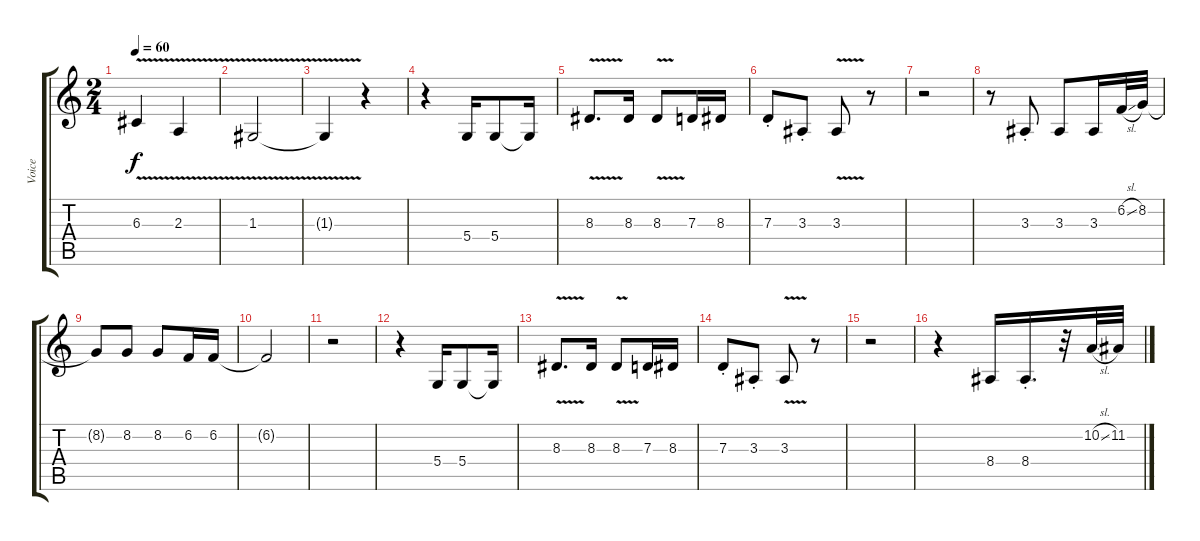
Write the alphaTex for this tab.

\track ("Voice" "Voice") {instrument choiraahs}
\staff {score tabs}
\tuning (E4 B3 G3 D3 A2 E2) {hide}
\ts (2 4)
\tempo 60
\clef g2
\ks c
6.3{v}.4{dy f} 2.3{v}.4 |
1.3{v}.2 |
1.3{t}.4 r.4 |
r.4 5.4.16 5.4.8 5.4{t}.16 |
8.3{v}.8{d} 8.3.16 8.3{v}.8 7.3.16 8.3.16 |
7.3{st}.8 3.3{st}.8 3.3{v}.8 r.8 |
r.2 |
r.8 3.3{st}.8 3.3.8 3.3.16 6.2{sl}.32 8.2.32 |
8.2{t}.8 8.2.8 8.2.8 6.2.16 6.2.16 |
6.2{t}.2 |
r.2 |
r.4 5.4.16 5.4.8 5.4{t}.16 |
8.3{v}.8{d} 8.3.16 8.3{v}.8 7.3.16 8.3.16 |
7.3{st}.8 3.3{st}.8 3.3{v}.8 r.8 |
r.2 |
r.4 8.4.16 8.4{st}.16{d} r.32 10.2{sl}.32 11.2.32
